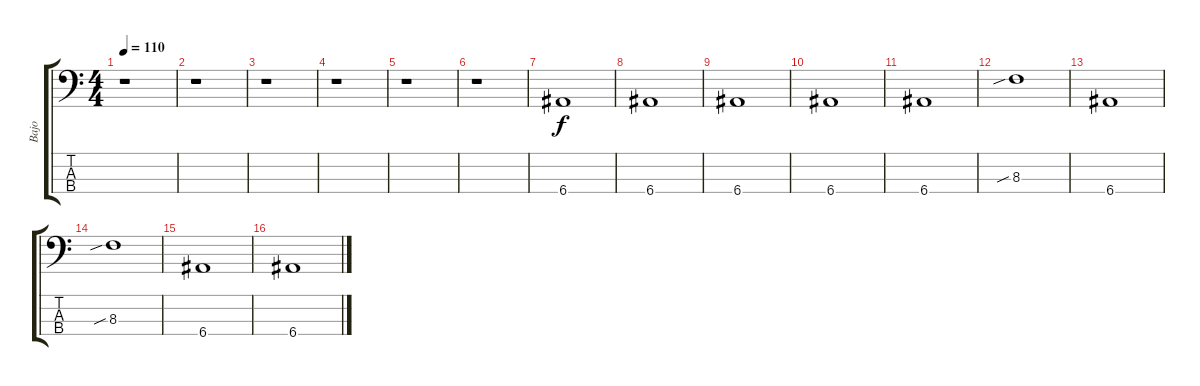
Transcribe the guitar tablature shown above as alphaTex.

\track ("Bajo" "Bajo") {instrument electricbassfinger}
\staff {score tabs}
\tuning (G2 D2 A1 E1) {hide}
\ts (4 4)
\tempo 110
\clef f4
\ks c
r.1{dy f instrument electricbassfinger} |
r.1 |
r.1 |
r.1 |
r.1 |
r.1 |
6.4.1 |
6.4.1 |
6.4.1 |
6.4.1 |
6.4.1 |
8.3{sib}.1 |
6.4.1 |
8.3{sib}.1 |
6.4.1{volume 8} |
6.4.1
